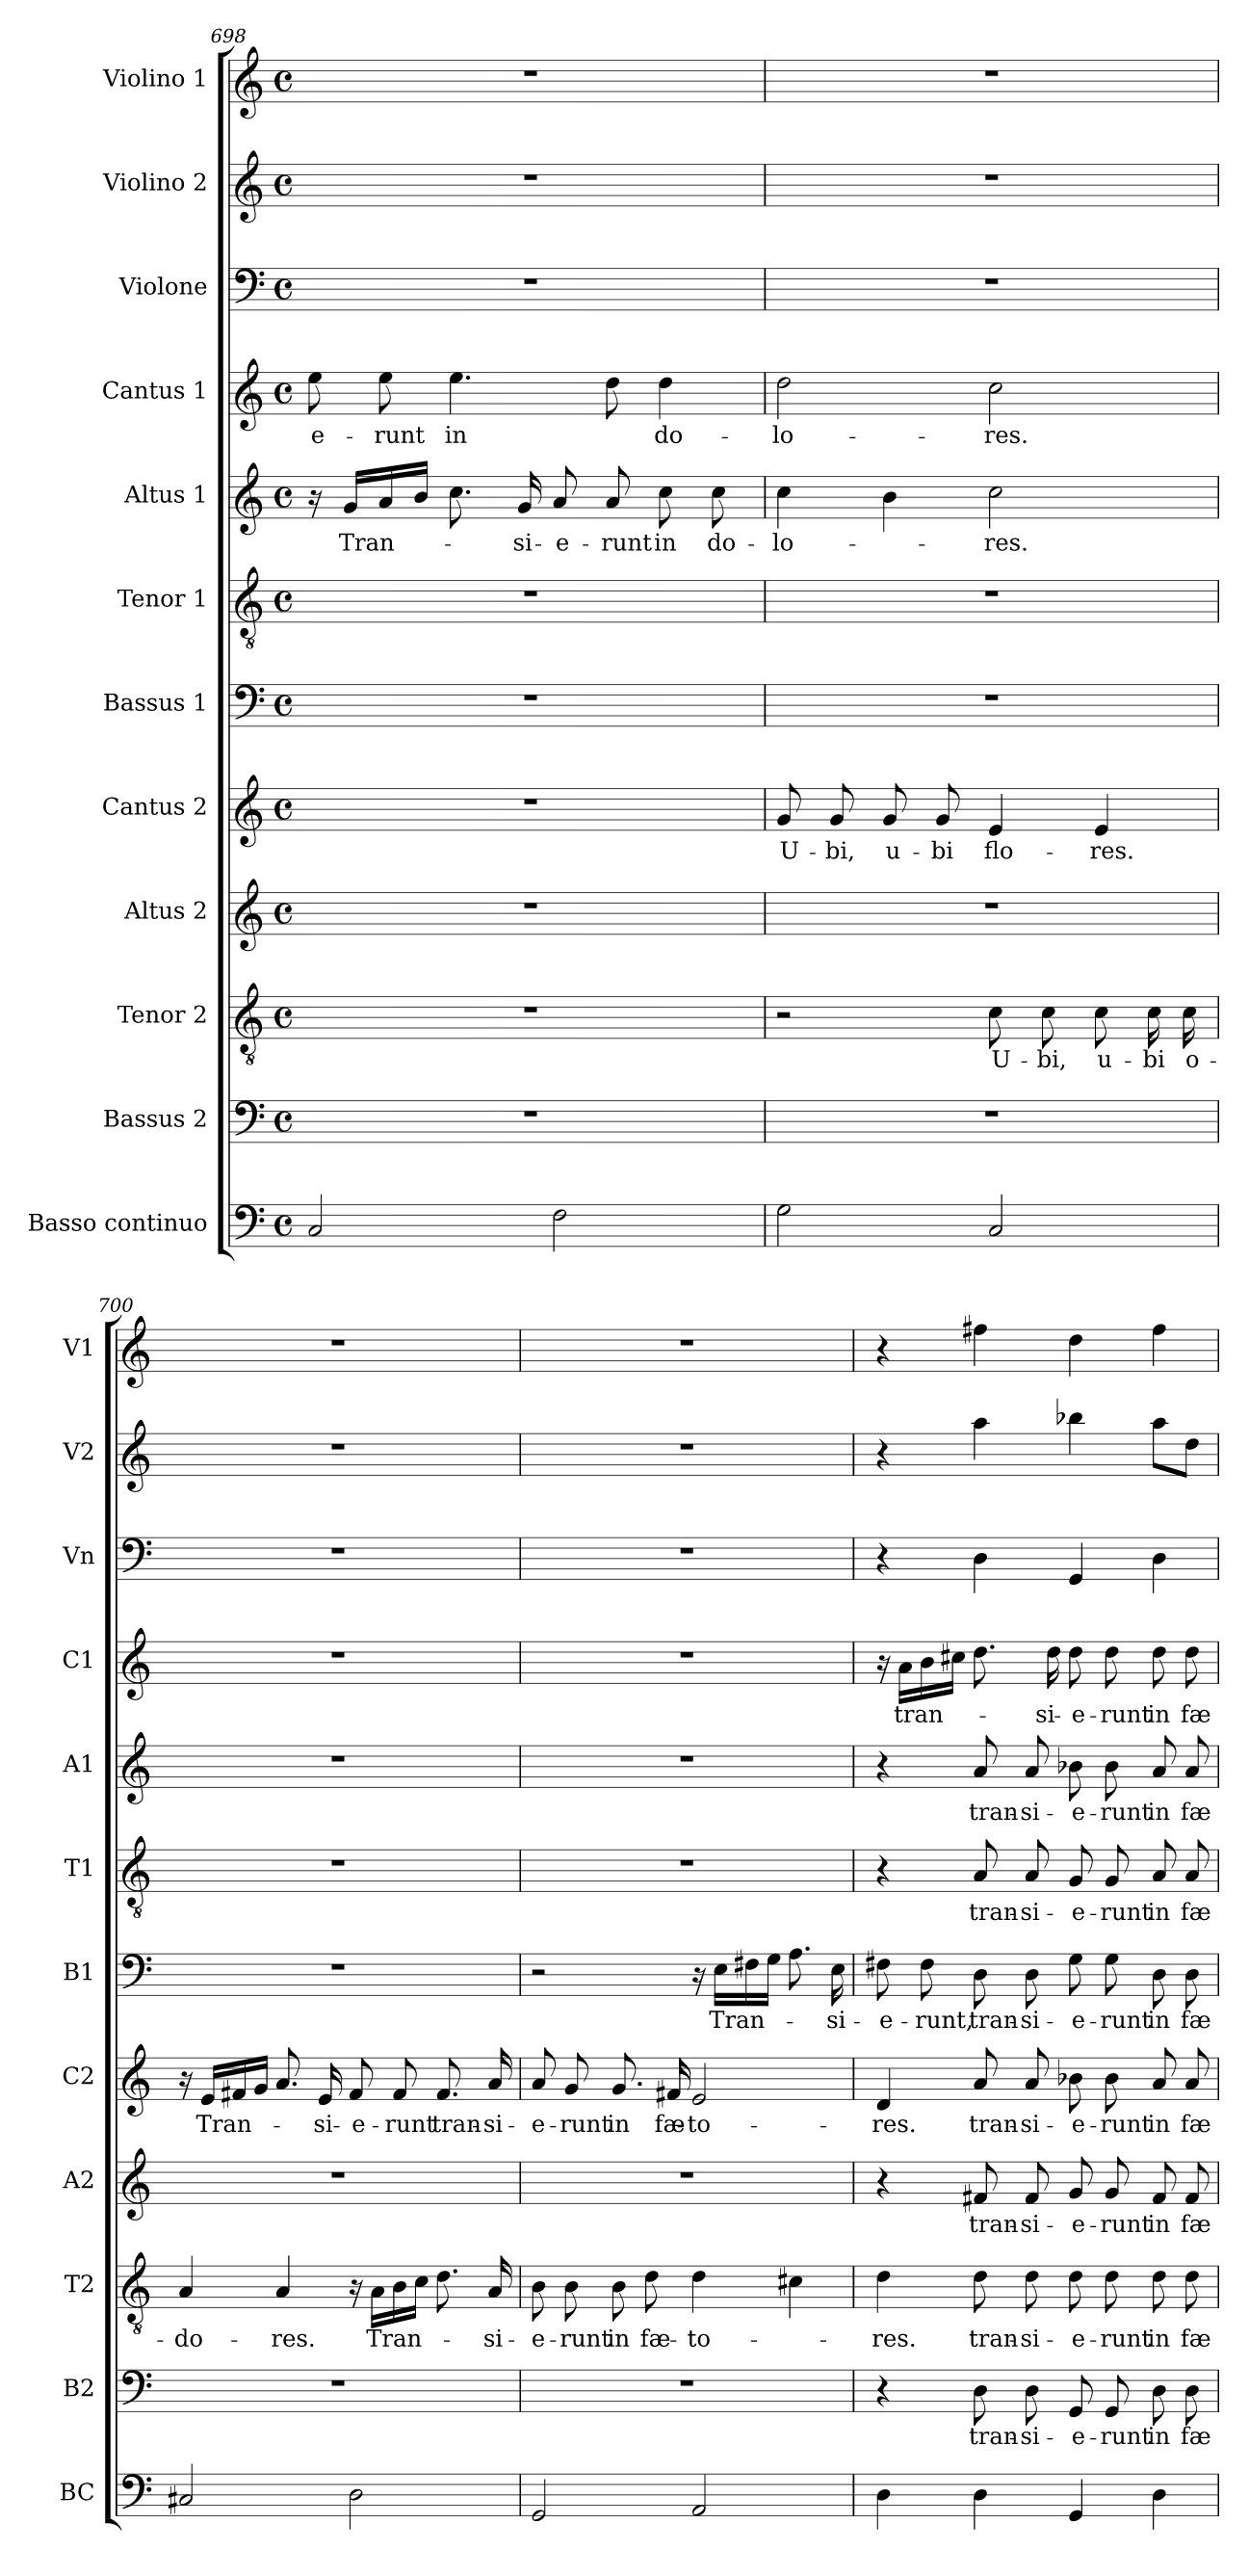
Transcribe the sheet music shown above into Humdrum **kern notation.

**kern	**kern	**text	**kern	**text	**kern	**text	**kern	**text	**kern	**text	**kern	**text	**kern	**text	**kern	**text	**kern	**kern	**kern
*part12	*part11	*part11	*part10	*part10	*part9	*part9	*part8	*part8	*part7	*part7	*part6	*part6	*part5	*part5	*part4	*part4	*part3	*part2	*part1
*staff12	*staff11	*staff11	*staff10	*staff10	*staff9	*staff9	*staff8	*staff8	*staff7	*staff7	*staff6	*staff6	*staff5	*staff5	*staff4	*staff4	*staff3	*staff2	*staff1
*I"Basso continuo	*I"Bassus 2	*	*I"Tenor 2	*	*I"Altus 2	*	*I"Cantus 2	*	*I"Bassus 1	*	*I"Tenor 1	*	*I"Altus 1	*	*I"Cantus 1	*	*I"Violone	*I"Violino 2	*I"Violino 1
*I'BC	*I'B2	*	*I'T2	*	*I'A2	*	*I'C2	*	*I'B1	*	*I'T1	*	*I'A1	*	*I'C1	*	*I'Vn	*I'V2	*I'V1
!!LO:PB:g=z
*clefF4	*clefF4	*	*clefGv2	*	*clefG2	*	*clefG2	*	*clefF4	*	*clefGv2	*	*clefG2	*	*clefG2	*	*clefF4	*clefG2	*clefG2
*ITrd7c12	*	*	*	*	*	*	*	*	*	*	*	*	*	*	*	*	*ITrd7c12	*	*
*k[]	*k[]	*	*k[]	*	*k[]	*	*k[]	*	*k[]	*	*k[]	*	*k[]	*	*k[]	*	*k[]	*k[]	*k[]
*C:	*C:	*	*C:	*	*C:	*	*C:	*	*C:	*	*C:	*	*C:	*	*C:	*	*C:	*C:	*C:
*M4/4	*M4/4	*	*M4/4	*	*M4/4	*	*M4/4	*	*M4/4	*	*M4/4	*	*M4/4	*	*M4/4	*	*M4/4	*M4/4	*M4/4
*met(c)	*met(c)	*	*met(c)	*	*met(c)	*	*met(c)	*	*met(c)	*	*met(c)	*	*met(c)	*	*met(c)	*	*met(c)	*met(c)	*met(c)
=698	=698	=698	=698	=698	=698	=698	=698	=698	=698	=698	=698	=698	=698	=698	=698	=698	=698	=698	=698
!	!	!	!	!	!	!	!	!	!	!	!	!	!	!	!	!LO:LY:b	!	!	!
2CC/	1r	.	1r	.	1r	.	1r	.	1r	.	1r	.	16r	.	8ee\	-e-	1r	1r	1r
!	!	!	!	!	!	!	!	!	!	!	!	!	!	!LO:LY:b	!	!	!	!	!
.	.	.	.	.	.	.	.	.	.	.	.	.	16g/LL	Tran-	.	.	.	.	.
!	!	!	!	!	!	!	!	!	!	!	!	!	!	!	!	!LO:LY:b	!	!	!
.	.	.	.	.	.	.	.	.	.	.	.	.	16a/	.	8ee\	-runt	.	.	.
.	.	.	.	.	.	.	.	.	.	.	.	.	16b/JJ	.	.	.	.	.	.
!	!	!	!	!	!	!	!	!	!	!	!	!	!	!	!	!LO:LY:b	!	!	!
.	.	.	.	.	.	.	.	.	.	.	.	.	8.cc\	.	4.ee\	in	.	.	.
!	!	!	!	!	!	!	!	!	!	!	!	!	!	!LO:LY:b	!	!	!	!	!
.	.	.	.	.	.	.	.	.	.	.	.	.	16g/	-si-	.	.	.	.	.
!	!	!	!	!	!	!	!	!	!	!	!	!	!	!LO:LY:b	!	!	!	!	!
2FF\	.	.	.	.	.	.	.	.	.	.	.	.	8a/	-e-	.	.	.	.	.
!	!	!	!	!	!	!	!	!	!	!	!	!	!	!LO:LY:b	!	!	!	!	!
.	.	.	.	.	.	.	.	.	.	.	.	.	8a/	-runt	8dd\	.	.	.	.
!	!	!	!	!	!	!	!	!	!	!	!	!	!	!LO:LY:b	!	!LO:LY:b	!	!	!
.	.	.	.	.	.	.	.	.	.	.	.	.	8cc\	in	4dd\	do-	.	.	.
!	!	!	!	!	!	!	!	!	!	!	!	!	!	!LO:LY:b	!	!	!	!	!
.	.	.	.	.	.	.	.	.	.	.	.	.	8cc\	do-	.	.	.	.	.
=699	=699	=699	=699	=699	=699	=699	=699	=699	=699	=699	=699	=699	=699	=699	=699	=699	=699	=699	=699
!	!	!	!	!	!	!	!	!LO:LY:b	!	!	!	!	!	!LO:LY:b	!	!LO:LY:b	!	!	!
2GG\	1r	.	2r	.	1r	.	8g/	U-	1r	.	1r	.	4cc\	-lo-	2dd\	-lo-	1r	1r	1r
!	!	!	!	!	!	!	!	!LO:LY:b	!	!	!	!	!	!	!	!	!	!	!
.	.	.	.	.	.	.	8g/	-bi,	.	.	.	.	.	.	.	.	.	.	.
!	!	!	!	!	!	!	!	!LO:LY:b	!	!	!	!	!	!	!	!	!	!	!
.	.	.	.	.	.	.	8g/	u-	.	.	.	.	4b\	.	.	.	.	.	.
!	!	!	!	!	!	!	!	!LO:LY:b	!	!	!	!	!	!	!	!	!	!	!
.	.	.	.	.	.	.	8g/	-bi	.	.	.	.	.	.	.	.	.	.	.
!	!	!	!	!LO:LY:b	!	!	!	!LO:LY:b	!	!	!	!	!	!LO:LY:b	!	!LO:LY:b	!	!	!
2CC/	.	.	8c\	U-	.	.	4e/	flo-	.	.	.	.	2cc\	-res.	2cc\	-res.	.	.	.
!	!	!	!	!LO:LY:b	!	!	!	!	!	!	!	!	!	!	!	!	!	!	!
.	.	.	8c\	-bi,	.	.	.	.	.	.	.	.	.	.	.	.	.	.	.
!	!	!	!	!LO:LY:b	!	!	!	!LO:LY:b	!	!	!	!	!	!	!	!	!	!	!
.	.	.	8c\	u-	.	.	4e/	-res.	.	.	.	.	.	.	.	.	.	.	.
!	!	!	!	!LO:LY:b	!	!	!	!	!	!	!	!	!	!	!	!	!	!	!
.	.	.	16c\	-bi	.	.	.	.	.	.	.	.	.	.	.	.	.	.	.
!	!	!	!	!LO:LY:b	!	!	!	!	!	!	!	!	!	!	!	!	!	!	!
.	.	.	16c\	o-	.	.	.	.	.	.	.	.	.	.	.	.	.	.	.
=700	=700	=700	=700	=700	=700	=700	=700	=700	=700	=700	=700	=700	=700	=700	=700	=700	=700	=700	=700
!	!	!	!	!LO:LY:b	!	!	!	!	!	!	!	!	!	!	!	!	!	!	!
2CC#X/	1r	.	4A/	-do-	1r	.	16r	.	1r	.	1r	.	1r	.	1r	.	1r	1r	1r
!	!	!	!	!	!	!	!	!LO:LY:b	!	!	!	!	!	!	!	!	!	!	!
.	.	.	.	.	.	.	16e/LL	Tran-	.	.	.	.	.	.	.	.	.	.	.
.	.	.	.	.	.	.	16f#X/	.	.	.	.	.	.	.	.	.	.	.	.
.	.	.	.	.	.	.	16g/JJ	.	.	.	.	.	.	.	.	.	.	.	.
!	!	!	!	!LO:LY:b	!	!	!	!	!	!	!	!	!	!	!	!	!	!	!
.	.	.	4A/	-res.	.	.	8.a/	.	.	.	.	.	.	.	.	.	.	.	.
!	!	!	!	!	!	!	!	!LO:LY:b	!	!	!	!	!	!	!	!	!	!	!
.	.	.	.	.	.	.	16e/	-si-	.	.	.	.	.	.	.	.	.	.	.
!	!	!	!	!	!	!	!	!LO:LY:b	!	!	!	!	!	!	!	!	!	!	!
2DD\	.	.	16r	.	.	.	8f#/	-e-	.	.	.	.	.	.	.	.	.	.	.
!	!	!	!	!LO:LY:b	!	!	!	!	!	!	!	!	!	!	!	!	!	!	!
.	.	.	16A\LL	Tran-	.	.	.	.	.	.	.	.	.	.	.	.	.	.	.
!	!	!	!	!	!	!	!	!LO:LY:b	!	!	!	!	!	!	!	!	!	!	!
.	.	.	16B\	.	.	.	8f#/	-runt	.	.	.	.	.	.	.	.	.	.	.
.	.	.	16c\JJ	.	.	.	.	.	.	.	.	.	.	.	.	.	.	.	.
!	!	!	!	!	!	!	!	!LO:LY:b	!	!	!	!	!	!	!	!	!	!	!
.	.	.	8.d\	.	.	.	8.f#/	tran-	.	.	.	.	.	.	.	.	.	.	.
!	!	!	!	!LO:LY:b	!	!	!	!LO:LY:b	!	!	!	!	!	!	!	!	!	!	!
.	.	.	16A/	-si-	.	.	16a/	-si-	.	.	.	.	.	.	.	.	.	.	.
=701	=701	=701	=701	=701	=701	=701	=701	=701	=701	=701	=701	=701	=701	=701	=701	=701	=701	=701	=701
!	!	!	!	!LO:LY:b	!	!	!	!LO:LY:b	!	!	!	!	!	!	!	!	!	!	!
2GGG/	1r	.	8B\	-e-	1r	.	8a/	-e-	2r	.	1r	.	1r	.	1r	.	1r	1r	1r
!	!	!	!	!LO:LY:b	!	!	!	!LO:LY:b	!	!	!	!	!	!	!	!	!	!	!
.	.	.	8B\	-runt	.	.	8g/	-runt	.	.	.	.	.	.	.	.	.	.	.
!	!	!	!	!LO:LY:b	!	!	!	!LO:LY:b	!	!	!	!	!	!	!	!	!	!	!
.	.	.	8B\	in	.	.	8.g/	in	.	.	.	.	.	.	.	.	.	.	.
!	!	!	!	!LO:LY:b	!	!	!	!	!	!	!	!	!	!	!	!	!	!	!
.	.	.	8d\	fæ-	.	.	.	.	.	.	.	.	.	.	.	.	.	.	.
!	!	!	!	!	!	!	!	!LO:LY:b	!	!	!	!	!	!	!	!	!	!	!
.	.	.	.	.	.	.	16f#X/	fæ-	.	.	.	.	.	.	.	.	.	.	.
!	!	!	!	!LO:LY:b	!	!	!	!LO:LY:b	!	!	!	!	!	!	!	!	!	!	!
2AAA/	.	.	4d\	-to-	.	.	2e/	-to-	16r	.	.	.	.	.	.	.	.	.	.
!	!	!	!	!	!	!	!	!	!	!LO:LY:b	!	!	!	!	!	!	!	!	!
.	.	.	.	.	.	.	.	.	16E\LL	Tran-	.	.	.	.	.	.	.	.	.
.	.	.	.	.	.	.	.	.	16F#X\	.	.	.	.	.	.	.	.	.	.
.	.	.	.	.	.	.	.	.	16G\JJ	.	.	.	.	.	.	.	.	.	.
.	.	.	4c#X\	.	.	.	.	.	8.A\	.	.	.	.	.	.	.	.	.	.
!	!	!	!	!	!	!	!	!	!	!LO:LY:b	!	!	!	!	!	!	!	!	!
.	.	.	.	.	.	.	.	.	16E\	-si-	.	.	.	.	.	.	.	.	.
!!LO:PB:g=z
=702	=702	=702	=702	=702	=702	=702	=702	=702	=702	=702	=702	=702	=702	=702	=702	=702	=702	=702	=702
!	!	!	!	!LO:LY:b	!	!	!	!LO:LY:b	!	!LO:LY:b	!	!	!	!	!	!	!	!	!
4DD\	4r	.	4d\	-res.	4r	.	4d/	-res.	8F#X\	-e-	4r	.	4r	.	16r	.	4r	4r	4r
!	!	!	!	!	!	!	!	!	!	!	!	!	!	!	!	!LO:LY:b	!	!	!
.	.	.	.	.	.	.	.	.	.	.	.	.	.	.	16a\LL	tran-	.	.	.
!	!	!	!	!	!	!	!	!	!	!LO:LY:b	!	!	!	!	!	!	!	!	!
.	.	.	.	.	.	.	.	.	8F#\	-runt,	.	.	.	.	16b\	.	.	.	.
.	.	.	.	.	.	.	.	.	.	.	.	.	.	.	16cc#X\JJ	.	.	.	.
!	!	!LO:LY:b	!	!LO:LY:b	!	!LO:LY:b	!	!LO:LY:b	!	!LO:LY:b	!	!LO:LY:b	!	!LO:LY:b	!	!	!	!	!
4DD\	8D\	tran-	8d\	tran-	8f#X/	tran-	8a/	tran-	8D\	tran-	8A/	tran-	8a/	tran-	8.dd\	.	4DD\	4aa\	4ff#X\
!	!	!LO:LY:b	!	!LO:LY:b	!	!LO:LY:b	!	!LO:LY:b	!	!LO:LY:b	!	!LO:LY:b	!	!LO:LY:b	!	!	!	!	!
.	8D\	-si-	8d\	-si-	8f#/	-si-	8a/	-si-	8D\	-si-	8A/	-si-	8a/	-si-	.	.	.	.	.
!	!	!	!	!	!	!	!	!	!	!	!	!	!	!	!	!LO:LY:b	!	!	!
.	.	.	.	.	.	.	.	.	.	.	.	.	.	.	16dd\	-si-	.	.	.
!	!	!LO:LY:b	!	!LO:LY:b	!	!LO:LY:b	!	!LO:LY:b	!	!LO:LY:b	!	!LO:LY:b	!	!LO:LY:b	!	!LO:LY:b	!	!	!
4GGG/	8GG/	-e-	8d\	-e-	8g/	-e-	8b-X\	-e-	8G\	-e-	8G/	-e-	8b-X\	-e-	8dd\	-e-	4GGG/	4bb-X\	4dd\
!	!	!LO:LY:b	!	!LO:LY:b	!	!LO:LY:b	!	!LO:LY:b	!	!LO:LY:b	!	!LO:LY:b	!	!LO:LY:b	!	!LO:LY:b	!	!	!
.	8GG/	-runt	8d\	-runt	8g/	-runt	8b-\	-runt	8G\	-runt	8G/	-runt	8b-\	-runt	8dd\	-runt	.	.	.
!	!	!LO:LY:b	!	!LO:LY:b	!	!LO:LY:b	!	!LO:LY:b	!	!LO:LY:b	!	!LO:LY:b	!	!LO:LY:b	!	!LO:LY:b	!	!	!
4DD\	8D\	in	8d\	in	8f#/	in	8a/	in	8D\	in	8A/	in	8a/	in	8dd\	in	4DD\	8aa\L	4ff#\
!	!	!LO:LY:b	!	!LO:LY:b	!	!LO:LY:b	!	!LO:LY:b	!	!LO:LY:b	!	!LO:LY:b	!	!LO:LY:b	!	!LO:LY:b	!	!	!
.	8D\	fæ-	8d\	fæ-	8f#/	fæ-	8a/	fæ-	8D\	fæ-	8A/	fæ-	8a/	fæ-	8dd\	fæ-	.	8dd\J	.
=	=	=	=	=	=	=	=	=	=	=	=	=	=	=	=	=	=	=	=
*-	*-	*-	*-	*-	*-	*-	*-	*-	*-	*-	*-	*-	*-	*-	*-	*-	*-	*-	*-
